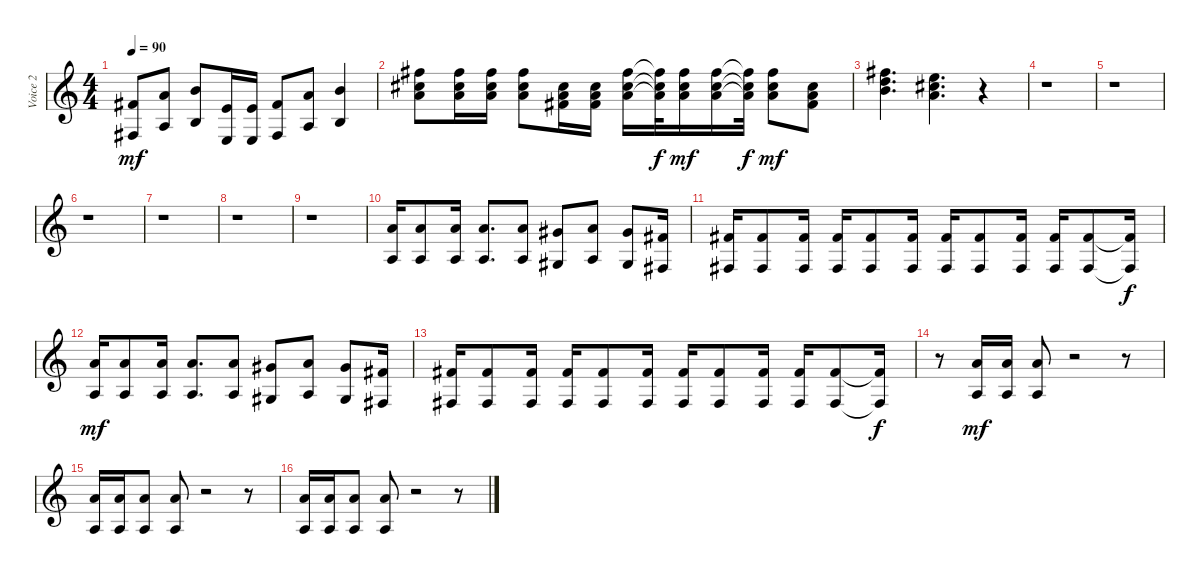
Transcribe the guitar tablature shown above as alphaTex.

\track ("Voice 2" "Voice 2") {instrument voiceoohs}
\staff {score}
\tuning (E4 B3 G3 D3 A2 E2) {hide}
\ts (4 4)
\tempo 90
\clef g2
\ks c
(7.2 9.5).8{dy mf} (5.1 7.4).8 (7.1 0.2).8 (0.1 7.5).16 (0.1 7.5).16 (7.2 9.5).8 (5.1 7.4).8 (7.1 0.2).4 |
(14.1 14.2 14.3).8 (14.1 14.2 14.3).16 (14.1 14.2 14.3).16 (14.1 14.2 14.3).8 (14.2 14.3 16.4).16 (14.2 14.3 16.4).16 (14.1 14.2 14.3).16 (14.1{t} 14.2{t} 14.3{t}).32{dy f} (14.1 14.2 14.3).16{dy mf} (14.1 14.2 14.3).16 (14.1{t} 14.2{t} 14.3{t}).32{dy f} (14.1 14.2 14.3).8{dy mf} (14.2 14.3 16.4).8 |
(14.1 15.2 16.3).4{d} (12.1 14.2 14.3).4{d} r.4 |
r.1 |
r.1 |
r.1 |
r.1 |
r.1 |
r.1 |
(5.1 7.4).16 (5.1 7.4).8 (5.1 7.4).16 (5.1 7.4).8{d} (5.1 7.4).8 (4.1 6.4).8 (5.1 7.4).8 (4.1 6.4).8 (2.1 4.4).16 |
(2.1 4.4).16 (2.1 4.4).8 (2.1 4.4).16 (2.1 4.4).16 (2.1 4.4).8 (2.1 4.4).16 (2.1 4.4).16 (2.1 4.4).8 (2.1 4.4).16 (2.1 4.4).16 (2.1 4.4).8 (2.1{t} 4.4{t}).16{dy f} |
(5.1 2.3).16{dy mf} (5.1 7.4).8 (5.1 7.4).16 (5.1 7.4).8{d} (5.1 7.4).8 (4.1 6.4).8 (5.1 7.4).8 (4.1 6.4).8 (2.1 4.4).16 |
(2.1 4.4).16 (2.1 4.4).8 (2.1 4.4).16 (2.1 4.4).16 (2.1 4.4).8 (2.1 4.4).16 (2.1 4.4).16 (2.1 4.4).8 (2.1 4.4).16 (2.1 4.4).16 (2.1 4.4).8 (2.1{t} 4.4{t}).16{dy f} |
r.8 (5.1 2.3).16{dy mf} (5.1 7.4).16 (5.1 7.4).8 r.2 r.8 |
(5.1 7.4).16 (5.1 7.4).16 (5.1 7.4).8 (5.1 7.4).8 r.2 r.8 |
(5.1 7.4).16 (5.1 7.4).16 (5.1 7.4).8 (5.1 7.4).8 r.2 r.8
